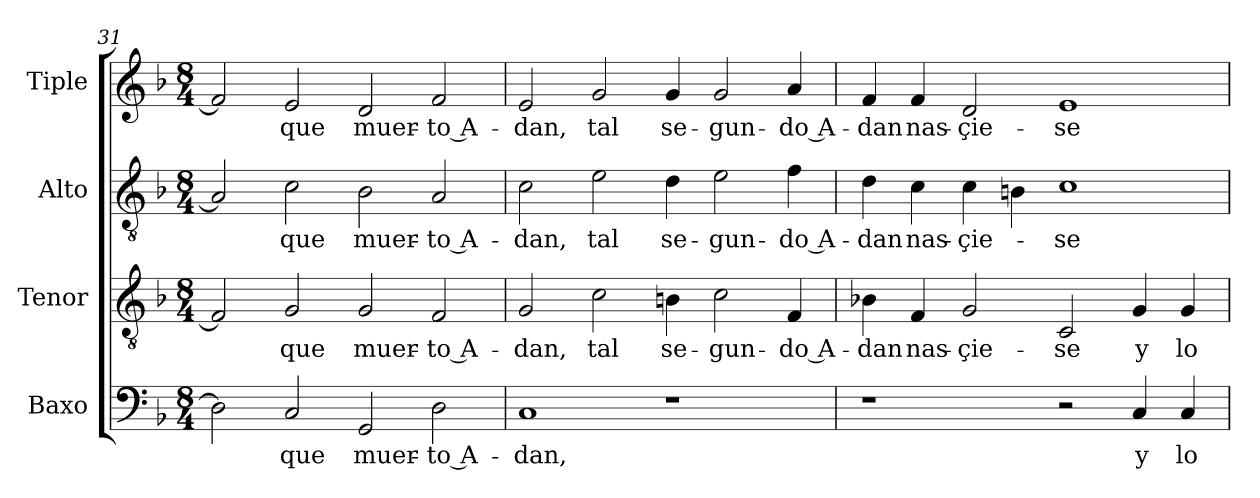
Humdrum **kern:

**kern	**text	**kern	**text	**kern	**text	**kern	**text
*part4	*part4	*part3	*part3	*part2	*part2	*part1	*part1
*staff4	*staff4	*staff3	*staff3	*staff2	*staff2	*staff1	*staff1
*I"Baxo	*	*I"Tenor	*	*I"Alto	*	*I"Tiple	*
*I'B	*	*I'T	*	*I'T	*	*	*
*clefF4	*	*clefGv2	*	*clefGv2	*	*clefG2	*
*	*	*ITrd7c12	*	*ITrd7c12	*	*	*
*k[b-]	*	*k[b-]	*	*k[b-]	*	*k[b-]	*
*F:	*	*F:	*	*F:	*	*F:	*
*M8/4	*	*M8/4	*	*M8/4	*	*M8/4	*
=31	=31	=31	=31	=31	=31	=31	=31
2D\]	.	2FF/]	.	2AA/]	.	2f/]	.
!	!LO:LY:b	!	!LO:LY:b	!	!LO:LY:b	!	!LO:LY:b
2C/	que	2GG/	que	2C\	que	2e/	que
!	!LO:LY:b	!	!LO:LY:b	!	!LO:LY:b	!	!LO:LY:b
2GG/	muer-	2GG/	muer-	2BB-\	muer-	2d/	muer-
!	!LO:LY:b	!	!LO:LY:b	!	!LO:LY:b	!	!LO:LY:b
2D\	-to A-	2FF/	-to A-	2AA/	-to A-	2f/	-to A-
=32	=32	=32	=32	=32	=32	=32	=32
!	!LO:LY:b	!	!LO:LY:b	!	!LO:LY:b	!	!LO:LY:b
1C	-dan,	2GG/	-dan,	2C\	-dan,	2e/	-dan,
!	!	!	!LO:LY:b	!	!LO:LY:b	!	!LO:LY:b
.	.	2C\	tal	2E\	tal	2g/	tal
!	!	!	!LO:LY:b	!	!LO:LY:b	!	!LO:LY:b
1r	.	4BBn\	se-	4D\	se-	4g/	se-
!	!	!	!LO:LY:b	!	!LO:LY:b	!	!LO:LY:b
.	.	2C\	-gun-	2E\	-gun-	2g/	-gun-
!	!	!	!LO:LY:b	!	!LO:LY:b	!	!LO:LY:b
.	.	4FF/	-do A-	4F\	-do A-	4a/	-do A-
=33	=33	=33	=33	=33	=33	=33	=33
!	!	!	!LO:LY:b	!	!LO:LY:b	!	!LO:LY:b
1r	.	4BB-X\	-dan	4D\	-dan	4f/	-dan
!	!	!	!LO:LY:b	!	!LO:LY:b	!	!LO:LY:b
.	.	4FF/	nas-	4C\	nas-	4f/	nas-
!	!	!	!LO:LY:b	!	!LO:LY:b	!	!LO:LY:b
.	.	2GG/	-çie-	4C\	-çie-	2d/	-çie-
.	.	.	.	4BBn\	.	.	.
!	!	!	!LO:LY:b	!	!LO:LY:b	!	!LO:LY:b
2r	.	2CC/	-se	1C	-se	1e	-se
!	!LO:LY:b	!	!LO:LY:b	!	!	!	!
4C/	y	4GG/	y	.	.	.	.
!	!LO:LY:b	!	!LO:LY:b	!	!	!	!
4C/	lo	4GG/	lo	.	.	.	.
=	=	=	=	=	=	=	=
*-	*-	*-	*-	*-	*-	*-	*-
